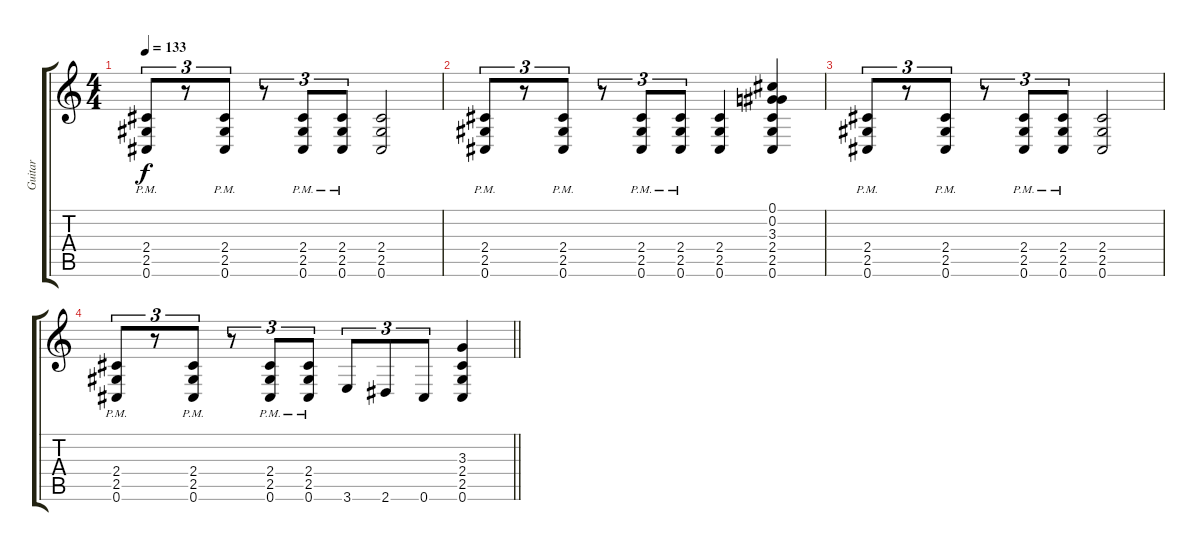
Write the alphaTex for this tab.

\track ("Guitar" "Guitar") {instrument distortionguitar}
\staff {score tabs}
\tuning (Db4 Ab3 E3 B2 Gb2 Db2) {hide}
\ts (4 4)
\tempo 133
\clef g2
\ks c
(2.4{pm} 2.5{pm} 0.6{pm}).8{tu (3 2) dy f volume 0} r.8{tu (3 2)} (2.4{pm} 2.5{pm} 0.6{pm}).8{tu (3 2)} r.8{tu (3 2)} (2.4{pm} 2.5{pm} 0.6{pm}).8{tu (3 2)} (2.4{pm} 2.5{pm} 0.6{pm}).8{tu (3 2)} (2.4 2.5 0.6).2 |
(2.4{pm} 2.5{pm} 0.6{pm}).8{tu (3 2)} r.8{tu (3 2)} (2.4{pm} 2.5{pm} 0.6{pm}).8{tu (3 2)} r.8{tu (3 2)} (2.4{pm} 2.5{pm} 0.6{pm}).8{tu (3 2)} (2.4{pm} 2.5{pm} 0.6{pm}).8{tu (3 2)} (2.4 2.5 0.6).4 (0.1 0.2 3.3 2.4 2.5 0.6).4 |
(2.4{pm} 2.5{pm} 0.6{pm}).8{tu (3 2)} r.8{tu (3 2)} (2.4{pm} 2.5{pm} 0.6{pm}).8{tu (3 2)} r.8{tu (3 2)} (2.4{pm} 2.5{pm} 0.6{pm}).8{tu (3 2)} (2.4{pm} 2.5{pm} 0.6{pm}).8{tu (3 2)} (2.4 2.5 0.6).2 |
\barLineRight lightlight
(2.4{pm} 2.5{pm} 0.6{pm}).8{tu (3 2)} r.8{tu (3 2)} (2.4{pm} 2.5{pm} 0.6{pm}).8{tu (3 2)} r.8{tu (3 2)} (2.4{pm} 2.5{pm} 0.6{pm}).8{tu (3 2)} (2.4{pm} 2.5{pm} 0.6{pm}).8{tu (3 2)} 3.6.8{tu (3 2)} 2.6.8{tu (3 2)} 0.6.8{tu (3 2)} (3.3 2.4 2.5 0.6).4
